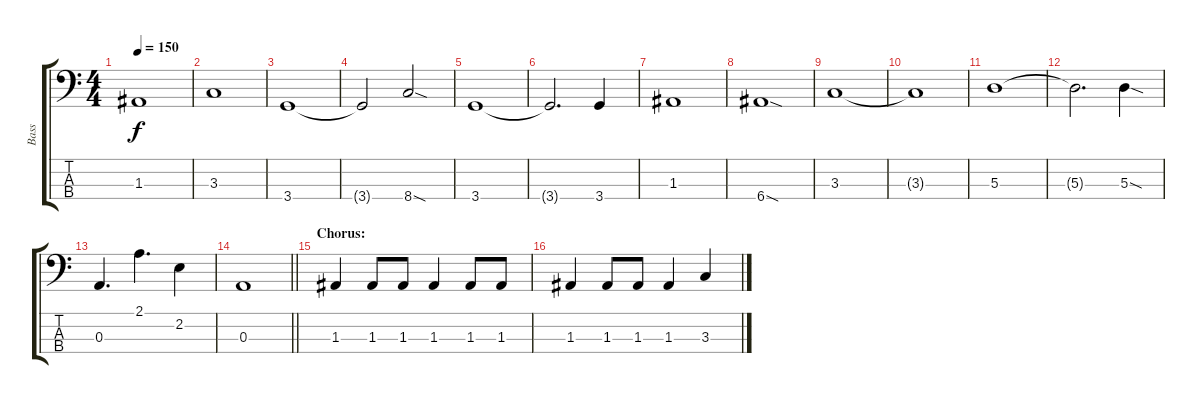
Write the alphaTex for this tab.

\track ("Bass" "Bass") {instrument electricbasspick}
\staff {score tabs}
\tuning (G2 D2 A1 E1) {hide}
\ts (4 4)
\tempo 150
\clef f4
\ks c
1.3.1{dy f} |
3.3.1 |
3.4.1 |
3.4{t}.2 8.4{sod}.2 |
3.4.1 |
3.4{t}.2{d} 3.4.4 |
1.3.1 |
6.4{sod}.1 |
3.3.1 |
3.3{t}.1 |
5.3.1 |
5.3{t}.2{d} 5.3{sod}.4 |
0.3.4{d} 2.1.4{d} 2.2.4 |
\barLineRight lightlight
0.3.1 |
\section ("" "Chorus:")
1.3.4 1.3.8 1.3.8 1.3.4 1.3.8 1.3.8 |
1.3.4 1.3.8 1.3.8 1.3.4 3.3.4
